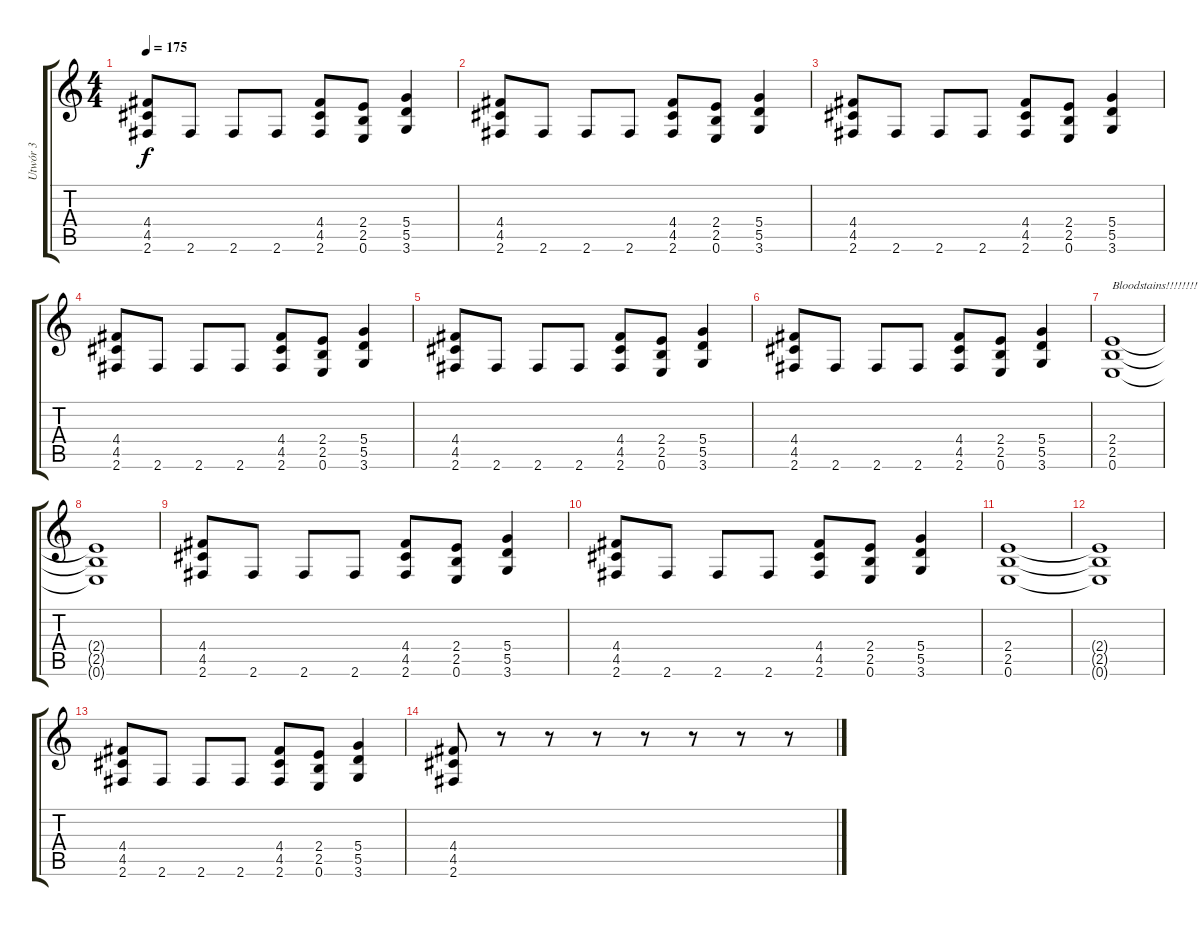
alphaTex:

\track ("Utwór 3" "Utwór 3") {instrument distortionguitar}
\staff {score tabs}
\tuning (E4 B3 G3 D3 A2 E2) {hide}
\ts (4 4)
\tempo 175
\clef g2
\ks c
(4.4 4.5 2.6).8{dy f} 2.6.8 2.6.8 2.6.8 (4.4 4.5 2.6).8 (2.4 2.5 0.6).8 (5.4 5.5 3.6).4 |
(4.4 4.5 2.6).8 2.6.8 2.6.8 2.6.8 (4.4 4.5 2.6).8 (2.4 2.5 0.6).8 (5.4 5.5 3.6).4 |
(4.4 4.5 2.6).8 2.6.8 2.6.8 2.6.8 (4.4 4.5 2.6).8 (2.4 2.5 0.6).8 (5.4 5.5 3.6).4 |
(4.4 4.5 2.6).8 2.6.8 2.6.8 2.6.8 (4.4 4.5 2.6).8 (2.4 2.5 0.6).8 (5.4 5.5 3.6).4 |
(4.4 4.5 2.6).8 2.6.8 2.6.8 2.6.8 (4.4 4.5 2.6).8 (2.4 2.5 0.6).8 (5.4 5.5 3.6).4 |
(4.4 4.5 2.6).8 2.6.8 2.6.8 2.6.8 (4.4 4.5 2.6).8 (2.4 2.5 0.6).8 (5.4 5.5 3.6).4 |
(2.4 2.5 0.6).1{txt "Bloodstains!!!!!!!!" volume 12} |
(2.4{t} 2.5{t} 0.6{t}).1 |
(4.4 4.5 2.6).8 2.6.8 2.6.8 2.6.8 (4.4 4.5 2.6).8 (2.4 2.5 0.6).8 (5.4 5.5 3.6).4 |
(4.4 4.5 2.6).8 2.6.8 2.6.8 2.6.8 (4.4 4.5 2.6).8 (2.4 2.5 0.6).8 (5.4 5.5 3.6).4 |
(2.4 2.5 0.6).1 |
(2.4{t} 2.5{t} 0.6{t}).1 |
(4.4 4.5 2.6).8 2.6.8 2.6.8 2.6.8 (4.4 4.5 2.6).8 (2.4 2.5 0.6).8 (5.4 5.5 3.6).4 |
(4.4 4.5 2.6).8 r.8 r.8 r.8 r.8 r.8 r.8 r.8
